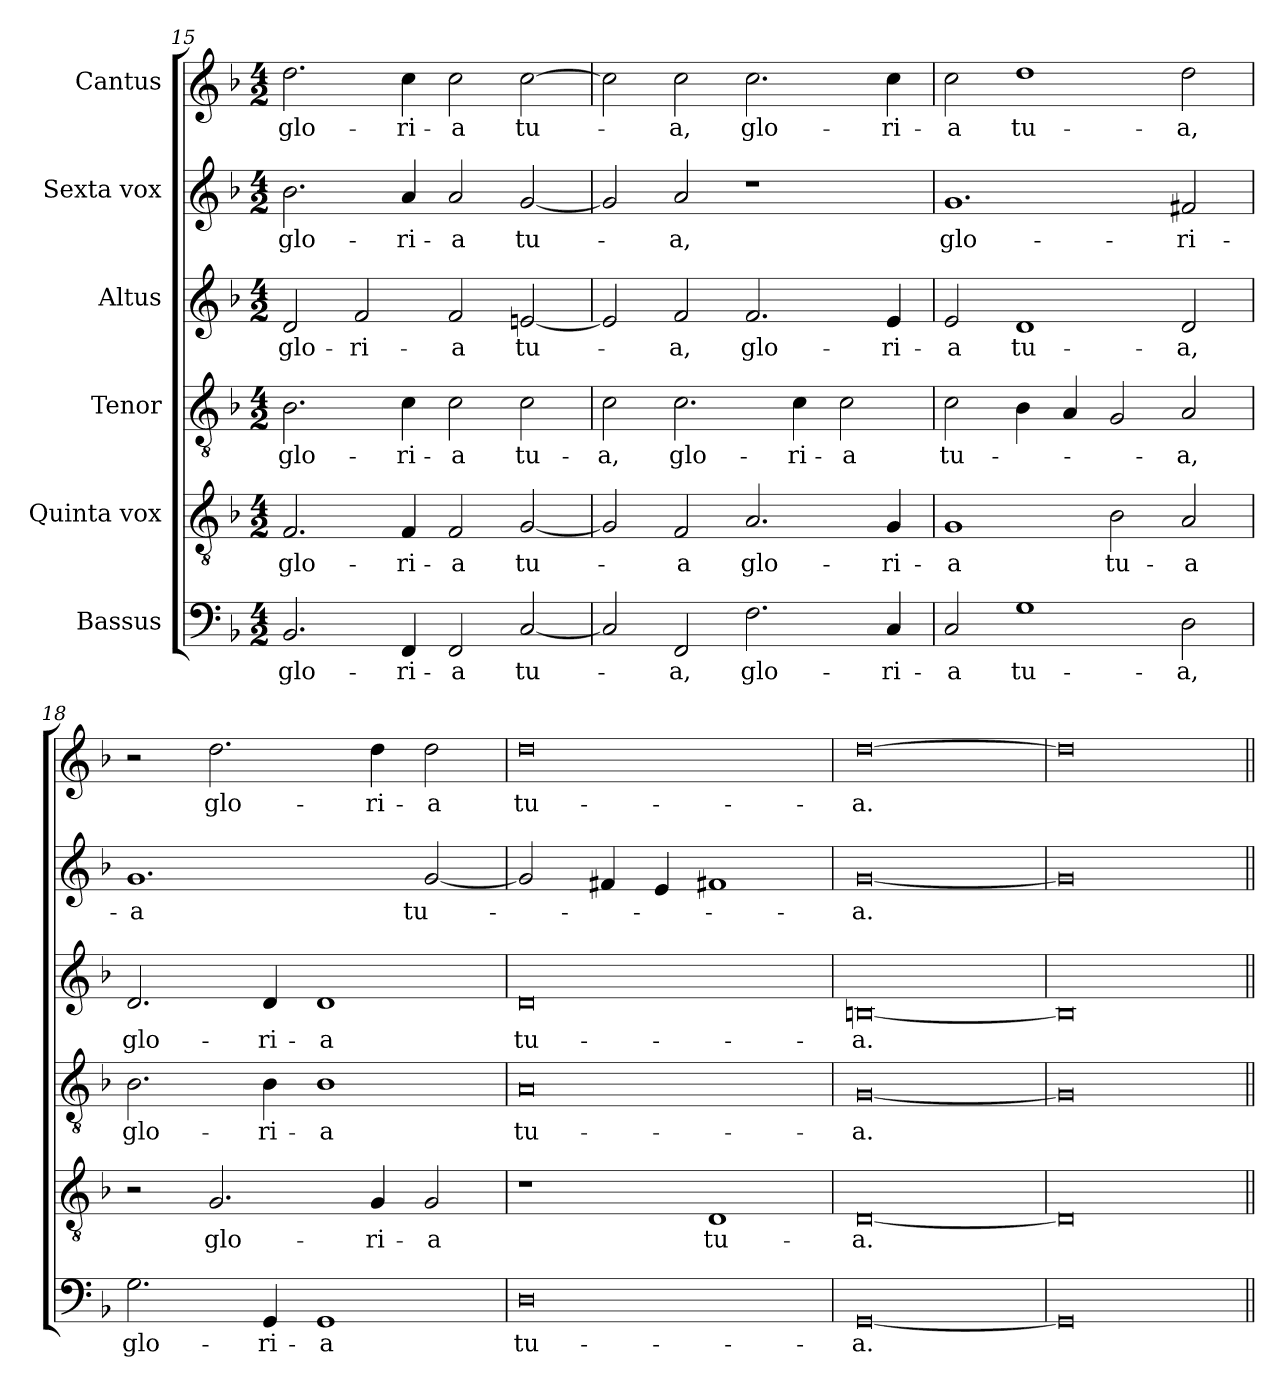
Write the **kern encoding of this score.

**kern	**text	**kern	**text	**kern	**text	**kern	**text	**kern	**text	**kern	**text
*part6	*part6	*part5	*part5	*part4	*part4	*part3	*part3	*part2	*part2	*part1	*part1
*staff6	*staff6	*staff5	*staff5	*staff4	*staff4	*staff3	*staff3	*staff2	*staff2	*staff1	*staff1
*I"Bassus	*	*I"Quinta vox	*	*I"Tenor	*	*I"Altus	*	*I"Sexta vox	*	*I"Cantus	*
*clefF4	*	*clefGv2	*	*clefGv2	*	*clefG2	*	*clefG2	*	*clefG2	*
*k[b-]	*	*k[b-]	*	*k[b-]	*	*k[b-]	*	*k[b-]	*	*k[b-]	*
*M4/2	*	*M4/2	*	*M4/2	*	*M4/2	*	*M4/2	*	*M4/2	*
=15	=15	=15	=15	=15	=15	=15	=15	=15	=15	=15	=15
2.BB-/	glo-	2.F/	glo-	2.B-\	glo-	2d/	glo-	2.b-\	glo-	2.dd\	glo-
.	.	.	.	.	.	2f/	-ri-	.	.	.	.
4FF/	-ri-	4F/	-ri-	4c\	-ri-	.	.	4a/	-ri-	4cc\	-ri-
2FF/	-a	2F/	-a	2c\	-a	2f/	-a	2a/	-a	2cc\	-a
[2C/	tu-	[2G/	tu-	2c\	tu-	[2en/	tu-	[2g/	tu-	[2cc\	tu-
=16	=16	=16	=16	=16	=16	=16	=16	=16	=16	=16	=16
2C/]	.	2G/]	.	2c\	-a,	2e/]	.	2g/]	.	2cc\]	.
2FF/	-a,	2F/	-a	2.c\	glo-	2f/	-a,	2a/	-a,	2cc\	-a,
2.F\	glo-	2.A/	glo-	.	.	2.f/	glo-	1r	.	2.cc\	glo-
.	.	.	.	4c\	-ri-	.	.	.	.	.	.
.	.	.	.	2c\	-a	.	.	.	.	.	.
4C/	-ri-	4G/	-ri-	.	.	4e/	-ri-	.	.	4cc\	-ri-
=17	=17	=17	=17	=17	=17	=17	=17	=17	=17	=17	=17
2C/	-a	1G/	-a	2c\	tu-	2e/	-a	1.g/	glo-	2cc\	-a
1G\	tu-	.	.	4B-\	.	1d/	tu-	.	.	1dd\	tu-
.	.	.	.	4A/	.	.	.	.	.	.	.
.	.	2B-\	tu-	2G/	.	.	.	.	.	.	.
2D\	-a,	2A/	-a	2A/	-a,	2d/	-a,	2f#X/	-ri-	2dd\	-a,
=18	=18	=18	=18	=18	=18	=18	=18	=18	=18	=18	=18
2.G\	glo-	2r	.	2.B-\	glo-	2.d/	glo-	1.g/	-a	2r	.
.	.	2.G/	glo-	.	.	.	.	.	.	2.dd\	glo-
4GG/	-ri-	.	.	4B-\	-ri-	4d/	-ri-	.	.	.	.
1GG/	-a	.	.	1B-\	-a	1d/	-a	.	.	.	.
.	.	4G/	-ri-	.	.	.	.	.	.	4dd\	-ri-
.	.	2G/	-a	.	.	.	.	[2g/	tu-	2dd\	-a
=19	=19	=19	=19	=19	=19	=19	=19	=19	=19	=19	=19
0D\	tu-	1r	.	0A/	tu-	0d/	tu-	2g/]	.	0dd\	tu-
.	.	.	.	.	.	.	.	4f#X/	.	.	.
.	.	.	.	.	.	.	.	4e/	.	.	.
.	.	1D/	tu-	.	.	.	.	1f#X/	.	.	.
=20	=20	=20	=20	=20	=20	=20	=20	=20	=20	=20	=20
[0GG/	-a.	[0D/	-a.	[0G/	-a.	[0Bn/	-a.	[0g/	-a.	[0dd\	-a.
=21	=21	=21	=21	=21	=21	=21	=21	=21	=21	=21	=21
0GG/]	.	0D/]	.	0G/]	.	0Bn/]	.	0g/]	.	0dd\]	.
=||	=||	=||	=||	=||	=||	=||	=||	=||	=||	=||	=||
*-	*-	*-	*-	*-	*-	*-	*-	*-	*-	*-	*-
